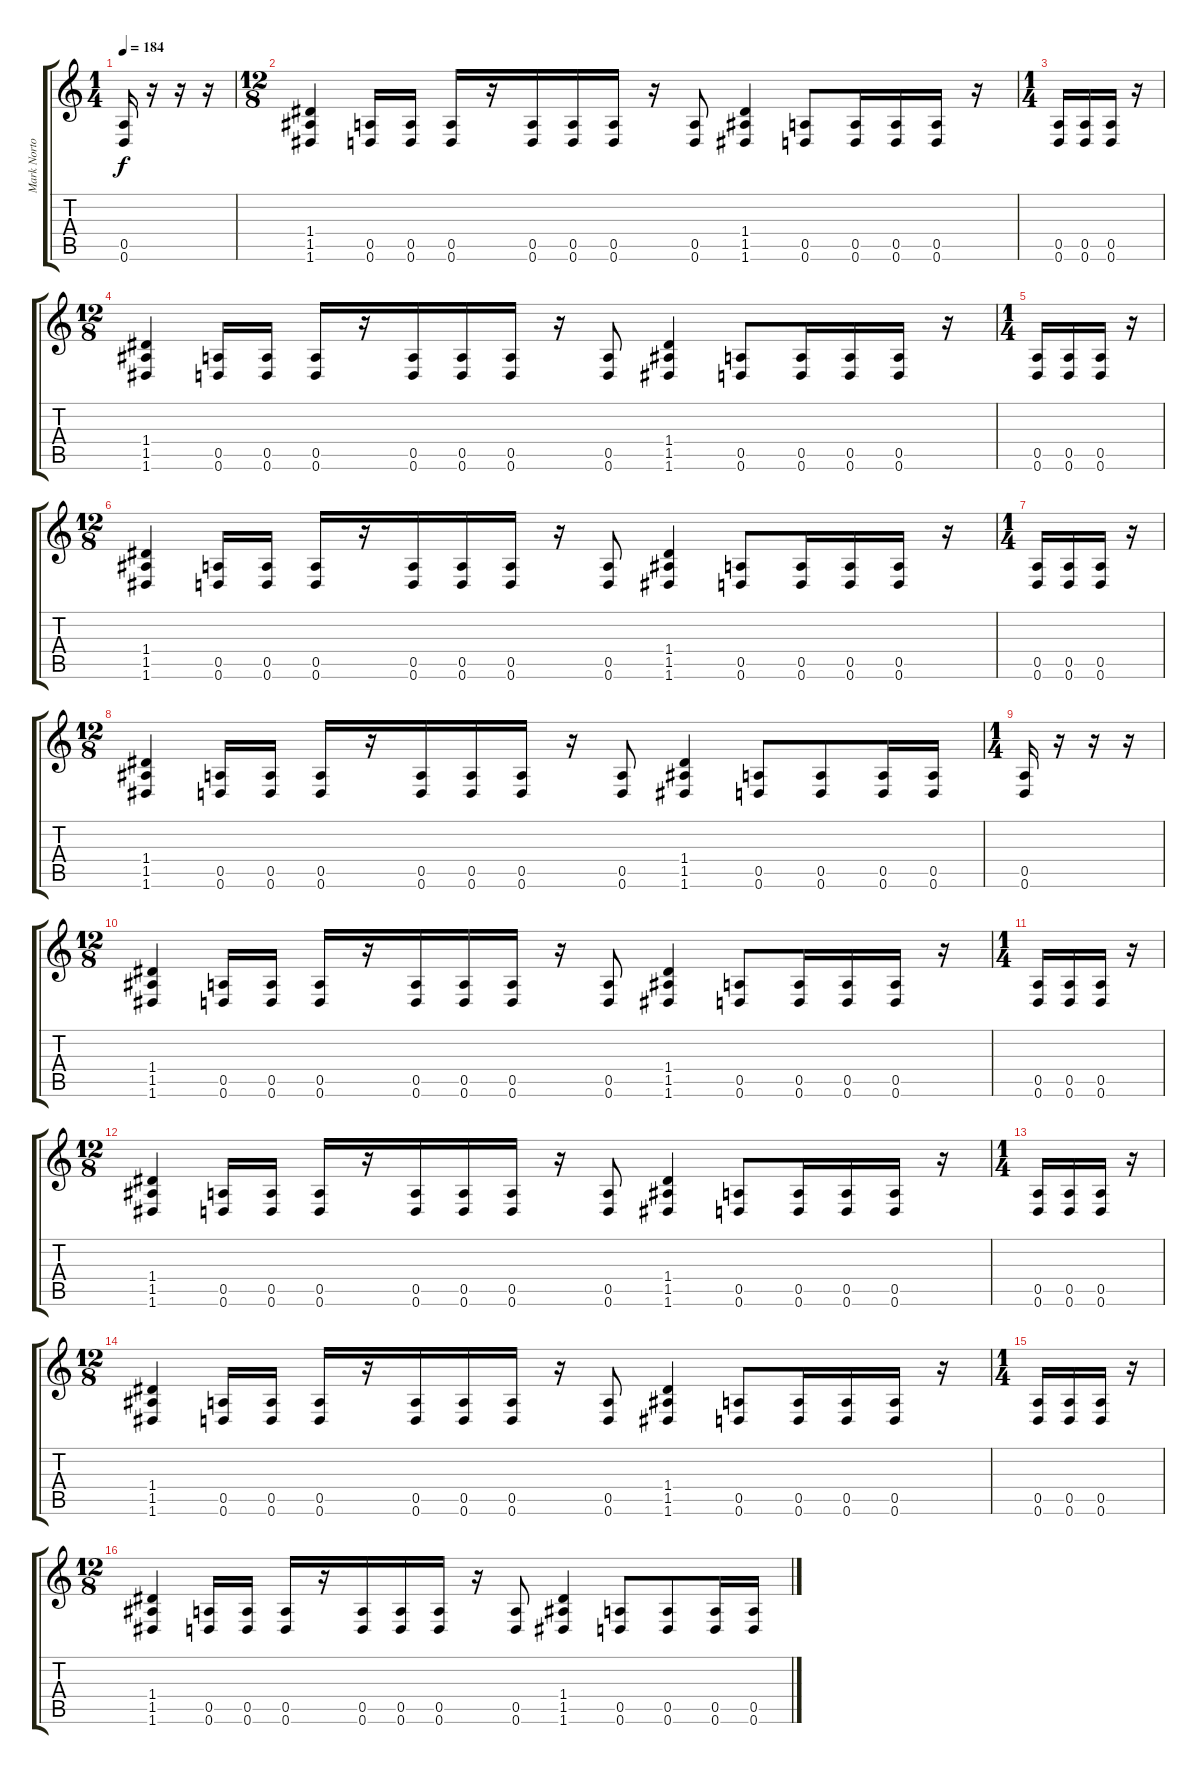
\track ("Mark Norton" "Mark Norto") {instrument distortionguitar}
\staff {score tabs}
\tuning (E4 B3 G3 D3 A2 D2) {hide}
\ts (1 4)
\tempo 184
\clef g2
\ks c
(0.5 0.6).16{dy f} r.16 r.16 r.16 |
\ts (12 8)
(1.4 1.5 1.6).4 (0.5 0.6).16 (0.5 0.6).16 (0.5 0.6).16 r.16 (0.5 0.6).16 (0.5 0.6).16 (0.5 0.6).16 r.16 (0.5 0.6).8 (1.4 1.5 1.6).4 (0.5 0.6).8 (0.5 0.6).16 (0.5 0.6).16 (0.5 0.6).16 r.16 |
\ts (1 4)
(0.5 0.6).16 (0.5 0.6).16 (0.5 0.6).16 r.16 |
\ts (12 8)
(1.4 1.5 1.6).4 (0.5 0.6).16 (0.5 0.6).16 (0.5 0.6).16 r.16 (0.5 0.6).16 (0.5 0.6).16 (0.5 0.6).16 r.16 (0.5 0.6).8 (1.4 1.5 1.6).4 (0.5 0.6).8 (0.5 0.6).16 (0.5 0.6).16 (0.5 0.6).16 r.16 |
\ts (1 4)
(0.5 0.6).16 (0.5 0.6).16 (0.5 0.6).16 r.16 |
\ts (12 8)
(1.4 1.5 1.6).4 (0.5 0.6).16 (0.5 0.6).16 (0.5 0.6).16 r.16 (0.5 0.6).16 (0.5 0.6).16 (0.5 0.6).16 r.16 (0.5 0.6).8 (1.4 1.5 1.6).4 (0.5 0.6).8 (0.5 0.6).16 (0.5 0.6).16 (0.5 0.6).16 r.16 |
\ts (1 4)
(0.5 0.6).16 (0.5 0.6).16 (0.5 0.6).16 r.16 |
\ts (12 8)
(1.4 1.5 1.6).4 (0.5 0.6).16 (0.5 0.6).16 (0.5 0.6).16 r.16 (0.5 0.6).16 (0.5 0.6).16 (0.5 0.6).16 r.16 (0.5 0.6).8 (1.4 1.5 1.6).4 (0.5 0.6).8 (0.5 0.6).8 (0.5 0.6).16 (0.5 0.6).16 |
\ts (1 4)
(0.5 0.6).16 r.16 r.16 r.16 |
\ts (12 8)
(1.4 1.5 1.6).4 (0.5 0.6).16 (0.5 0.6).16 (0.5 0.6).16 r.16 (0.5 0.6).16 (0.5 0.6).16 (0.5 0.6).16 r.16 (0.5 0.6).8 (1.4 1.5 1.6).4 (0.5 0.6).8 (0.5 0.6).16 (0.5 0.6).16 (0.5 0.6).16 r.16 |
\ts (1 4)
(0.5 0.6).16 (0.5 0.6).16 (0.5 0.6).16 r.16 |
\ts (12 8)
(1.4 1.5 1.6).4 (0.5 0.6).16 (0.5 0.6).16 (0.5 0.6).16 r.16 (0.5 0.6).16 (0.5 0.6).16 (0.5 0.6).16 r.16 (0.5 0.6).8 (1.4 1.5 1.6).4 (0.5 0.6).8 (0.5 0.6).16 (0.5 0.6).16 (0.5 0.6).16 r.16 |
\ts (1 4)
(0.5 0.6).16 (0.5 0.6).16 (0.5 0.6).16 r.16 |
\ts (12 8)
(1.4 1.5 1.6).4 (0.5 0.6).16 (0.5 0.6).16 (0.5 0.6).16 r.16 (0.5 0.6).16 (0.5 0.6).16 (0.5 0.6).16 r.16 (0.5 0.6).8 (1.4 1.5 1.6).4 (0.5 0.6).8 (0.5 0.6).16 (0.5 0.6).16 (0.5 0.6).16 r.16 |
\ts (1 4)
(0.5 0.6).16 (0.5 0.6).16 (0.5 0.6).16 r.16 |
\ts (12 8)
(1.4 1.5 1.6).4 (0.5 0.6).16 (0.5 0.6).16 (0.5 0.6).16 r.16 (0.5 0.6).16 (0.5 0.6).16 (0.5 0.6).16 r.16 (0.5 0.6).8 (1.4 1.5 1.6).4 (0.5 0.6).8 (0.5 0.6).8 (0.5 0.6).16 (0.5 0.6).16
